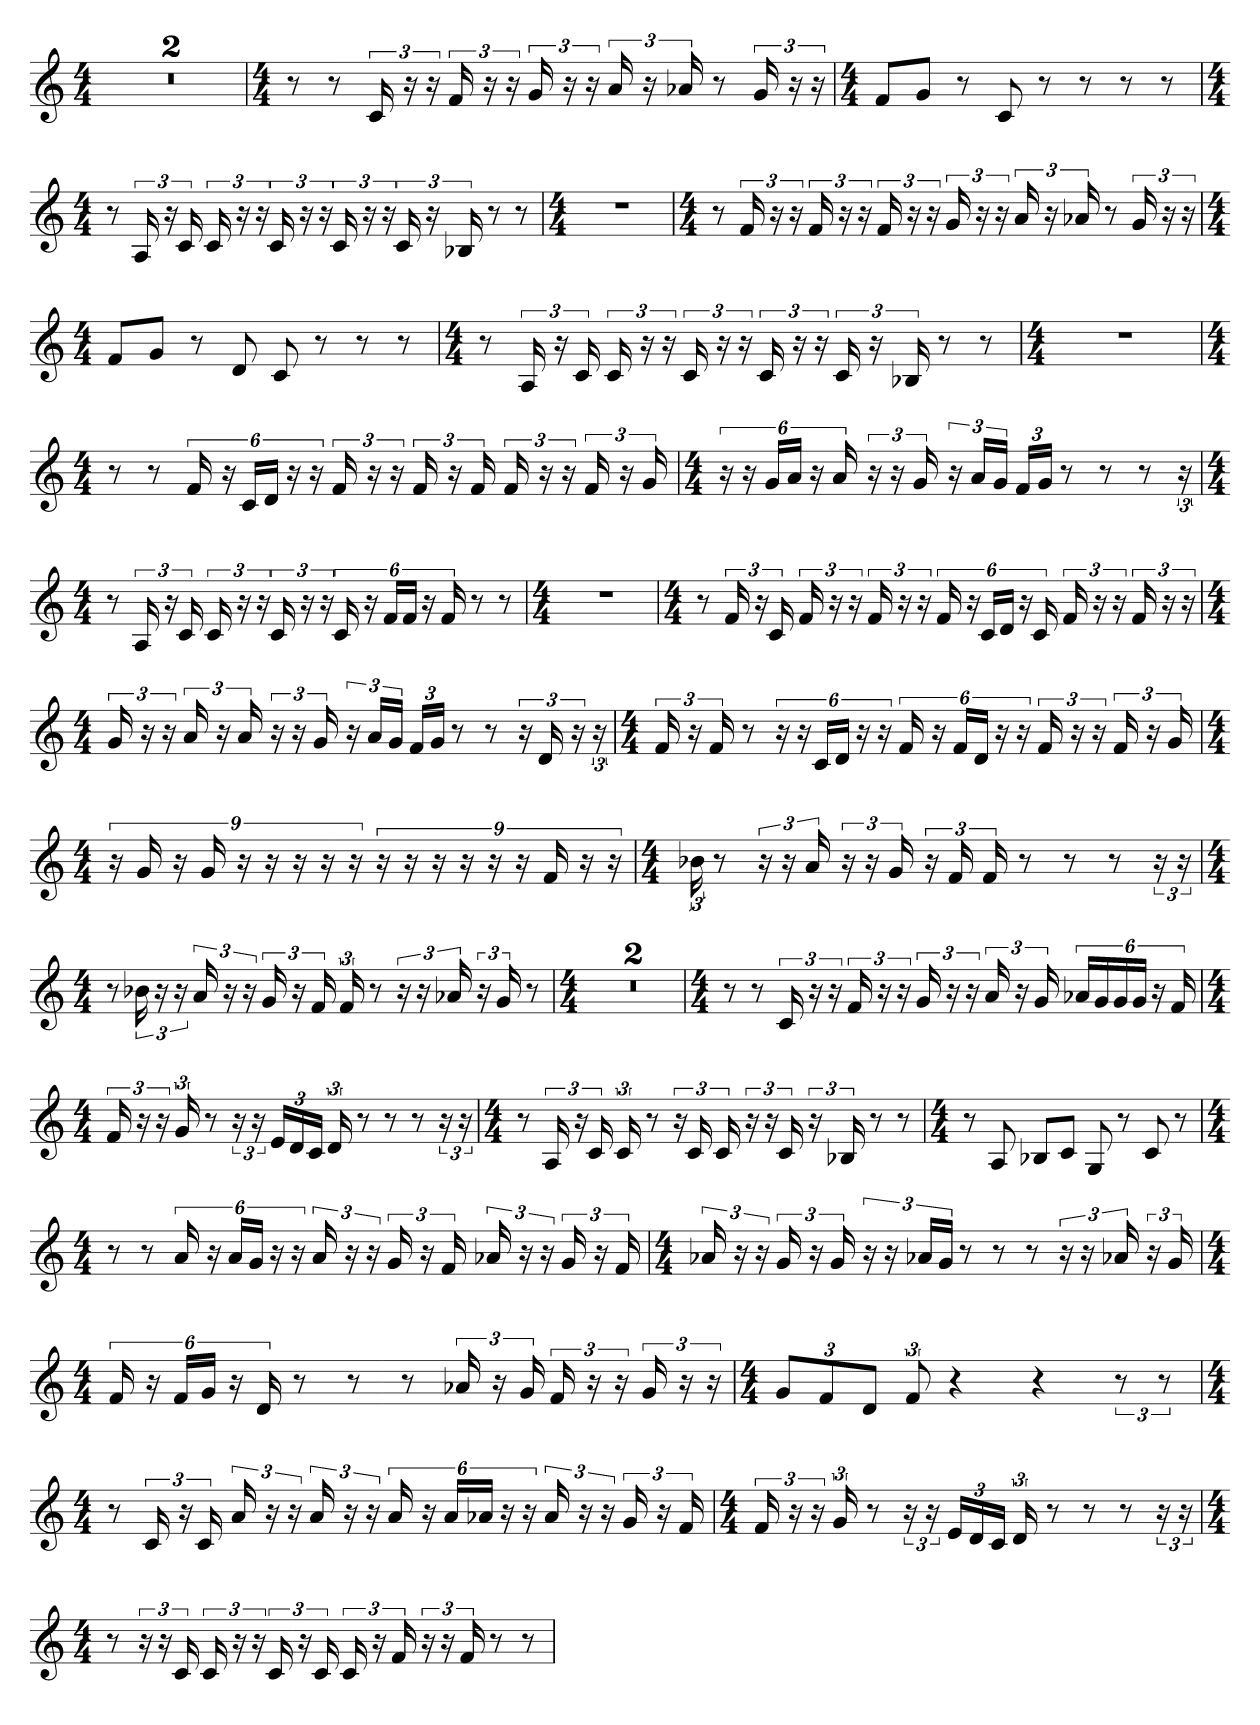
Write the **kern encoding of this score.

**kern
*part1
*staff1
*M4/4
=
1r
=
*M4/4
1r
=
*M4/4
8r
8r
24c
24r
24r
24f
24r
24r
24g
24r
24r
24a
24r
24a-X
8r
24g
24r
24r
=
*M4/4
8fL
8gJ
8r
8c
8r
8r
8r
8r
=
*M4/4
8r
24A
24r
24c
24c
24r
24r
24c
24r
24r
24c
24r
24r
24c
24r
24B-X
8r
8r
=
*M4/4
1r
=
*M4/4
8r
24f
24r
24r
24f
24r
24r
24f
24r
24r
24g
24r
24r
24a
24r
24a-X
8r
24g
24r
24r
=
*M4/4
8fL
8gJ
8r
8d
8c
8r
8r
8r
=
*M4/4
8r
24A
24r
24c
24c
24r
24r
24c
24r
24r
24c
24r
24r
24c
24r
24B-X
8r
8r
=
*M4/4
1r
=
*M4/4
8r
8r
24f
24r
24cLL
24dJJ
24r
24r
24f
24r
24r
24f
24r
24f
24f
24r
24r
24f
24r
24g
=
*M4/4
24r
24r
24gLL
24aJJ
24r
24a
24r
24r
24g
24r
24aLL
24gJJ
24fLL
24gJJ
8r
8r
8r
24r
=
*M4/4
8r
24A
24r
24c
24c
24r
24r
24c
24r
24r
24c
24r
24fLL
24fJJ
24r
24f
8r
8r
=
*M4/4
1r
=
*M4/4
8r
24f
24r
24c
24f
24r
24r
24f
24r
24r
24f
24r
24cLL
24dJJ
24r
24c
24f
24r
24r
24f
24r
24r
=
*M4/4
24g
24r
24r
24a
24r
24a
24r
24r
24g
24r
24aLL
24gJJ
24fLL
24gJJ
8r
8r
24r
24d
24r
24r
=
*M4/4
24f
24r
24f
8r
24r
24r
24cLL
24dJJ
24r
24r
24f
24r
24fLL
24dJJ
24r
24r
24f
24r
24r
24f
24r
24g
=
*M4/4
18r
18g
18r
18g
18r
18r
18r
18r
18r
18r
18r
18r
18r
18r
18r
18f
18r
18r
=
*M4/4
24b-X
8r
24r
24r
24a
24r
24r
24g
24r
24f
24f
8r
8r
8r
24r
24r
=
*M4/4
8r
24b-X
24r
24r
24a
24r
24r
24g
24r
24f
24f
8r
24r
24r
24a-X
24r
24g
8r
=
*M4/4
1r
=
*M4/4
1r
=
*M4/4
8r
8r
24c
24r
24r
24f
24r
24r
24g
24r
24r
24a
24r
24g
24a-XLL
24g
24g
24gJJ
24r
24f
=
*M4/4
24f
24r
24r
24g
8r
24r
24r
24eLL
24d
24cJJ
24d
8r
8r
8r
24r
24r
=
*M4/4
8r
24A
24r
24c
24c
8r
24r
24c
24c
24r
24r
24c
24r
24B-X
8r
8r
=
*M4/4
8r
8A
8B-XL
8cJ
8G
8r
8c
8r
=
*M4/4
8r
8r
24a
24r
24aLL
24gJJ
24r
24r
24a
24r
24r
24g
24r
24f
24a-X
24r
24r
24g
24r
24f
=
*M4/4
24a-X
24r
24r
24g
24r
24g
24r
24r
24a-XLL
24gJJ
8r
8r
8r
24r
24r
24a-X
24r
24g
=
*M4/4
24f
24r
24fLL
24gJJ
24r
24d
8r
8r
8r
24a-X
24r
24g
24f
24r
24r
24g
24r
24r
=
*M4/4
12gL
12f
12dJ
12f
4r
4r
12r
12r
=
*M4/4
8r
24c
24r
24c
24a
24r
24r
24a
24r
24r
24a
24r
24aLL
24a-XJJ
24r
24r
24a-
24r
24r
24g
24r
24f
=
*M4/4
24f
24r
24r
24g
8r
24r
24r
24eLL
24d
24cJJ
24d
8r
8r
8r
24r
24r
=
*M4/4
8r
24r
24r
24c
24c
24r
24r
24c
24r
24c
24c
24r
24f
24r
24r
24f
8r
8r
=
*-
